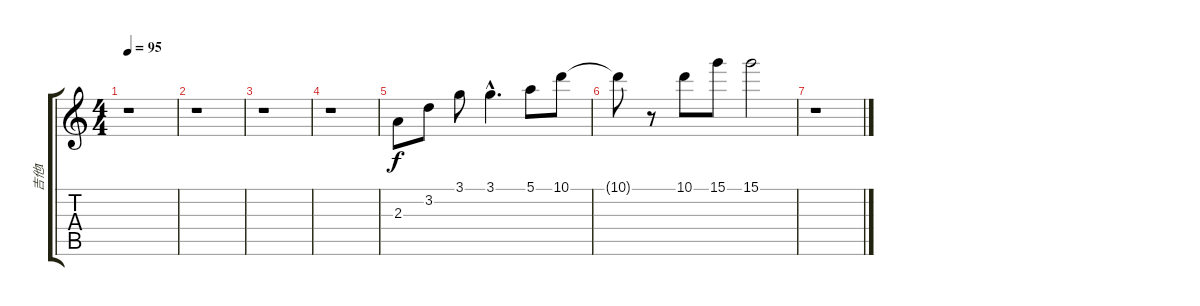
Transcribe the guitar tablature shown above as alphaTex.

\track ("吉他I" "吉他I") {instrument electricguitarjazz}
\staff {score tabs}
\tuning (E4 B3 G3 D3 A2 E2) {hide}
\ts (4 4)
\tempo 95
\clef g2
\ks c
r.1{dy f} |
r.1 |
r.1 |
r.1 |
2.3.8 3.2.8 3.1.8 3.1{hac}.4{d} 5.1.8 10.1.8 |
10.1{t}.8 r.8 10.1.8 15.1.8 15.1.2 |
r.1
